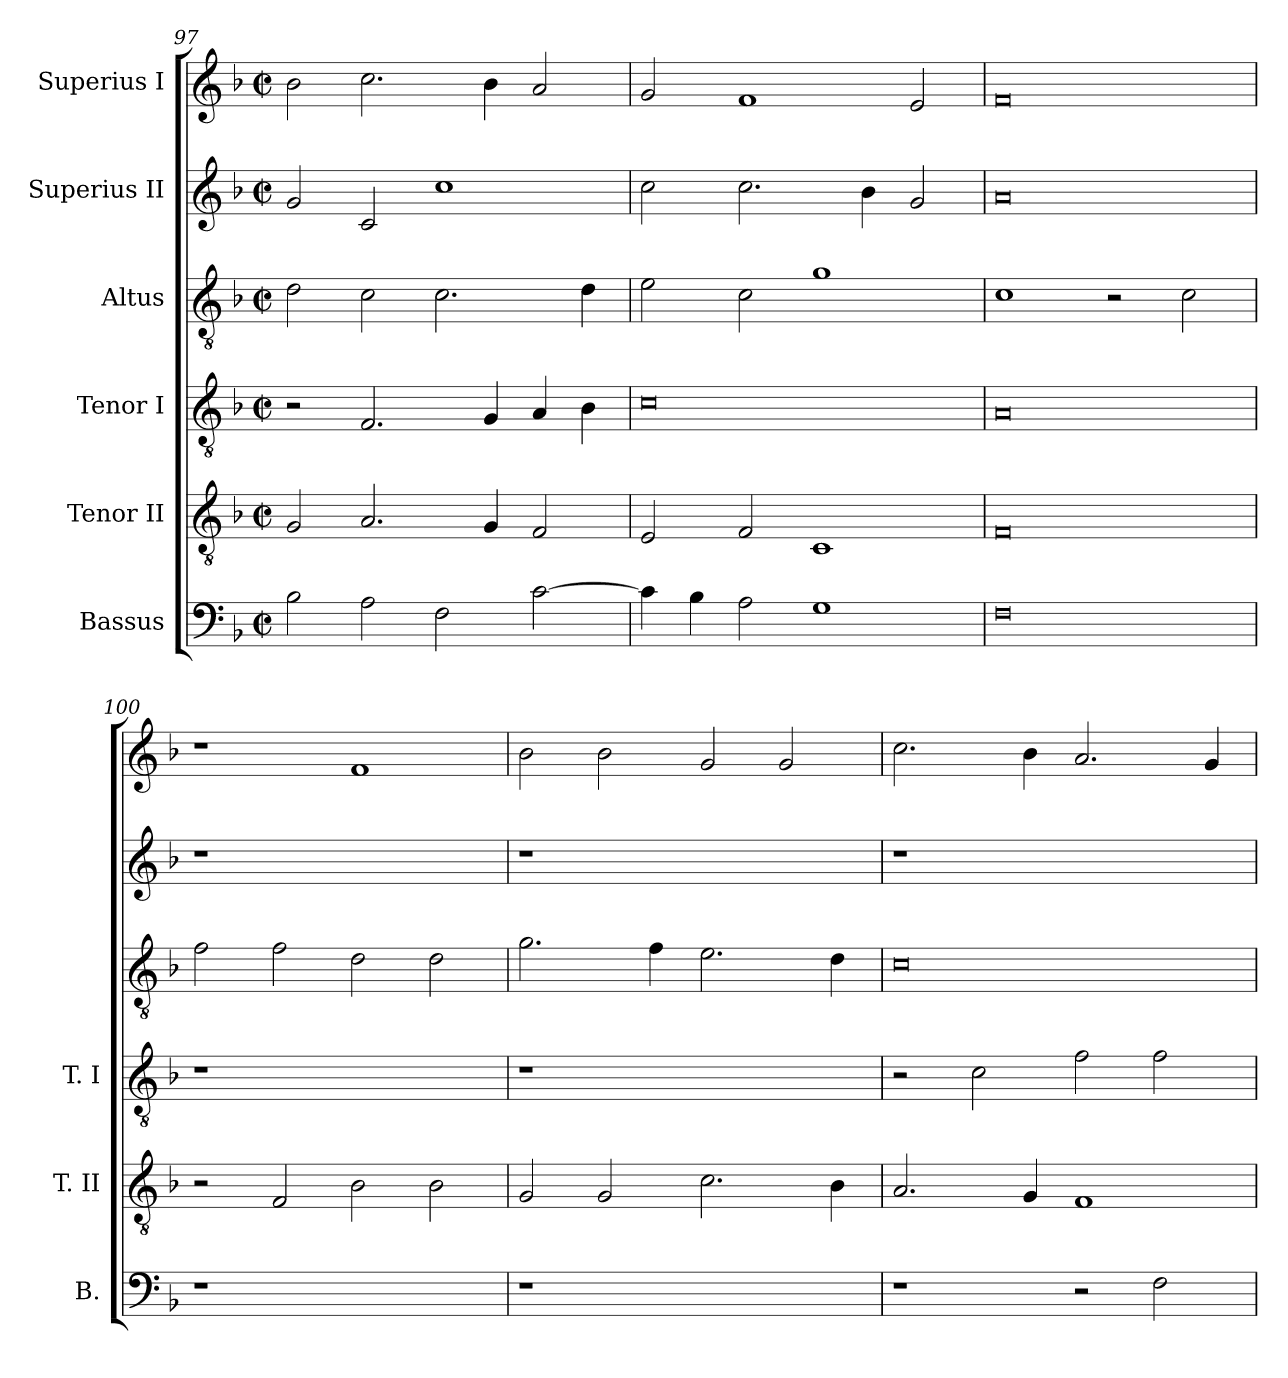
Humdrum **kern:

**kern	**kern	**kern	**kern	**kern	**kern
*part6	*part5	*part4	*part3	*part2	*part1
*staff6	*staff5	*staff4	*staff3	*staff2	*staff1
*I"Bassus	*I"Tenor II	*I"Tenor I	*I"Altus	*I"Superius II	*I"Superius I
*I'B.	*I'T. II	*I'T. I	*	*	*
*clefF4	*clefGv2	*clefGv2	*clefGv2	*clefG2	*clefG2
*	*ITrd7c12	*ITrd7c12	*ITrd7c12	*	*
*k[b-]	*k[b-]	*k[b-]	*k[b-]	*k[b-]	*k[b-]
*F:	*F:	*F:	*F:	*F:	*F:
*M2/2	*M2/2	*M2/2	*M2/2	*M2/2	*M2/2
*met(c|)	*met(c|)	*met(c|)	*met(c|)	*met(c|)	*met(c|)
=97	=97	=97	=97	=97	=97
2B-i\	2GGi/	2r	2Di\	2gi/	2b-i\
2Ai\	2.AAi/	2.FFi/	2Ci\	2ci/	2.cci\
2Fi\	.	.	2.Ci\	1cci	.
.	4GGi/	4GGi/	.	.	4b-i\
[>2ci\	2FFi/	4AAi/	.	.	2ai/
.	.	4BB-i\	4Di\	.	.
!!LO:LB:g=z
=98	=98	=98	=98	=98	=98
4ci\]	2EEi/	0Ci	2Ei\	2cci\	2gi/
4B-i\	.	.	.	.	.
2Ai\	2FFi/	.	2Ci\	2.cci\	1fi
1Gi	1CCi	.	1Gi	.	.
.	.	.	.	4b-i\	.
.	.	.	.	2gi/	2ei/
=99	=99	=99	=99	=99	=99
0Fi	0FFi	0AAi	1Ci	0ai	0fi
.	.	.	2r	.	.
.	.	.	2Ci\	.	.
=100	=100	=100	=100	=100	=100
!LO:N:vis=1	!	!LO:N:vis=1	!	!LO:N:vis=1	!
1r	2r	1r	2Fi\	1r	1r
.	2FFi/	.	2Fi\	.	.
1ryy	2BB-i\	1ryy	2Di\	1ryy	1fi
.	2BB-i\	.	2Di\	.	.
=101	=101	=101	=101	=101	=101
!LO:N:vis=1	!	!LO:N:vis=1	!	!LO:N:vis=1	!
1r	2GGi/	1r	2.Gi\	1r	2b-i\
.	2GGi/	.	.	.	2b-i\
.	.	.	4Fi\	.	.
1ryy	2.Ci\	1ryy	2.Ei\	1ryy	2gi/
.	.	.	.	.	2gi/
.	4BB-i\	.	4Di\	.	.
=102	=102	=102	=102	=102	=102
!	!	!	!	!LO:N:vis=1	!
1r	2.AAi/	2r	0Ci	1r	2.cci\
.	.	2Ci\	.	.	.
.	4GGi/	.	.	.	4b-i\
2r	1FFi	2Fi\	.	1ryy	2.ai/
2Fi\	.	2Fi\	.	.	.
.	.	.	.	.	4gi/
=	=	=	=	=	=
*-	*-	*-	*-	*-	*-
